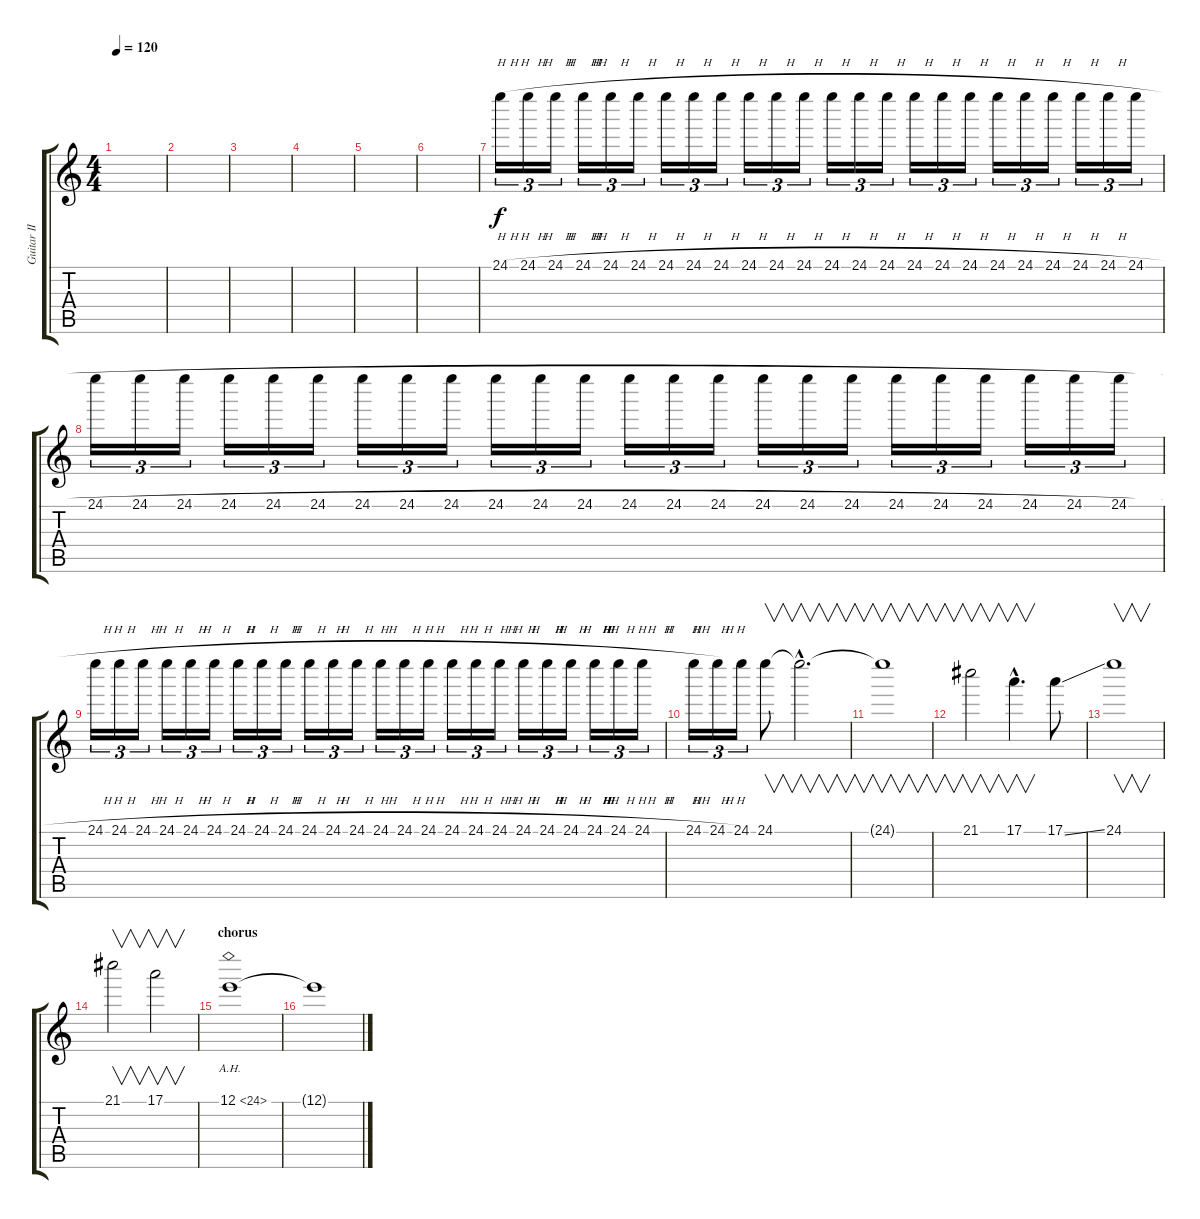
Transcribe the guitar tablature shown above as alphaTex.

\track ("Guitar II (electric/overdriven)" "Guitar II ") {instrument overdrivenguitar}
\staff {score tabs}
\tuning (E4 B3 G3 D3 A2 E2) {hide}
\ts (4 4)
\tempo 120
\clef g2
\ks c
|
|
|
|
|
|
24.1{h}.16{tu (3 2) volume 8} 24.1{h}.16{tu (3 2)} 24.1{h}.16{tu (3 2)} 24.1{h}.16{tu (3 2)} 24.1{h}.16{tu (3 2)} 24.1{h}.16{tu (3 2)} 24.1{h}.16{tu (3 2)} 24.1{h}.16{tu (3 2)} 24.1{h}.16{tu (3 2)} 24.1{h}.16{tu (3 2)} 24.1{h}.16{tu (3 2)} 24.1{h}.16{tu (3 2)} 24.1{h}.16{tu (3 2)} 24.1{h}.16{tu (3 2)} 24.1{h}.16{tu (3 2)} 24.1{h}.16{tu (3 2)} 24.1{h}.16{tu (3 2)} 24.1{h}.16{tu (3 2)} 24.1{h}.16{tu (3 2)} 24.1{h}.16{tu (3 2)} 24.1{h}.16{tu (3 2)} 24.1{h}.16{tu (3 2)} 24.1{h}.16{tu (3 2)} 24.1{h}.16{tu (3 2)} |
24.1{h}.16{tu (3 2)} 24.1{h}.16{tu (3 2)} 24.1{h}.16{tu (3 2)} 24.1{h}.16{tu (3 2)} 24.1{h}.16{tu (3 2)} 24.1{h}.16{tu (3 2)} 24.1{h}.16{tu (3 2)} 24.1{h}.16{tu (3 2)} 24.1{h}.16{tu (3 2)} 24.1{h}.16{tu (3 2)} 24.1{h}.16{tu (3 2)} 24.1{h}.16{tu (3 2)} 24.1{h}.16{tu (3 2)} 24.1{h}.16{tu (3 2)} 24.1{h}.16{tu (3 2)} 24.1{h}.16{tu (3 2)} 24.1{h}.16{tu (3 2)} 24.1{h}.16{tu (3 2)} 24.1{h}.16{tu (3 2)} 24.1{h}.16{tu (3 2)} 24.1{h}.16{tu (3 2)} 24.1{h}.16{tu (3 2)} 24.1{h}.16{tu (3 2)} 24.1{h}.16{tu (3 2)} |
24.1{h}.16{tu (3 2)} 24.1{h}.16{tu (3 2)} 24.1{h}.16{tu (3 2)} 24.1{h}.16{tu (3 2)} 24.1{h}.16{tu (3 2)} 24.1{h}.16{tu (3 2)} 24.1{h}.16{tu (3 2)} 24.1{h}.16{tu (3 2)} 24.1{h}.16{tu (3 2)} 24.1{h}.16{tu (3 2)} 24.1{h}.16{tu (3 2)} 24.1{h}.16{tu (3 2)} 24.1{h}.16{tu (3 2)} 24.1{h}.16{tu (3 2)} 24.1{h}.16{tu (3 2)} 24.1{h}.16{tu (3 2)} 24.1{h}.16{tu (3 2)} 24.1{h}.16{tu (3 2)} 24.1{h}.16{tu (3 2)} 24.1{h}.16{tu (3 2)} 24.1{h}.16{tu (3 2)} 24.1{h}.16{tu (3 2)} 24.1{h}.16{tu (3 2)} 24.1{h}.16{tu (3 2)} |
24.1{h}.16{tu (3 2) volume 10} 24.1{h}.16{tu (3 2)} 24.1.16{tu (3 2)} 24.1.8{v} 24.1{hac t}.2{v d} |
24.1{t}.1{v} |
21.1.2{v} 17.1{hac}.4{v d} 17.1{ss}.8 |
24.1.1{v} |
21.1.2{v} 17.1.2{v} |
\section ("" "chorus")
12.1{ah 12}.1 |
12.1{t}.1
